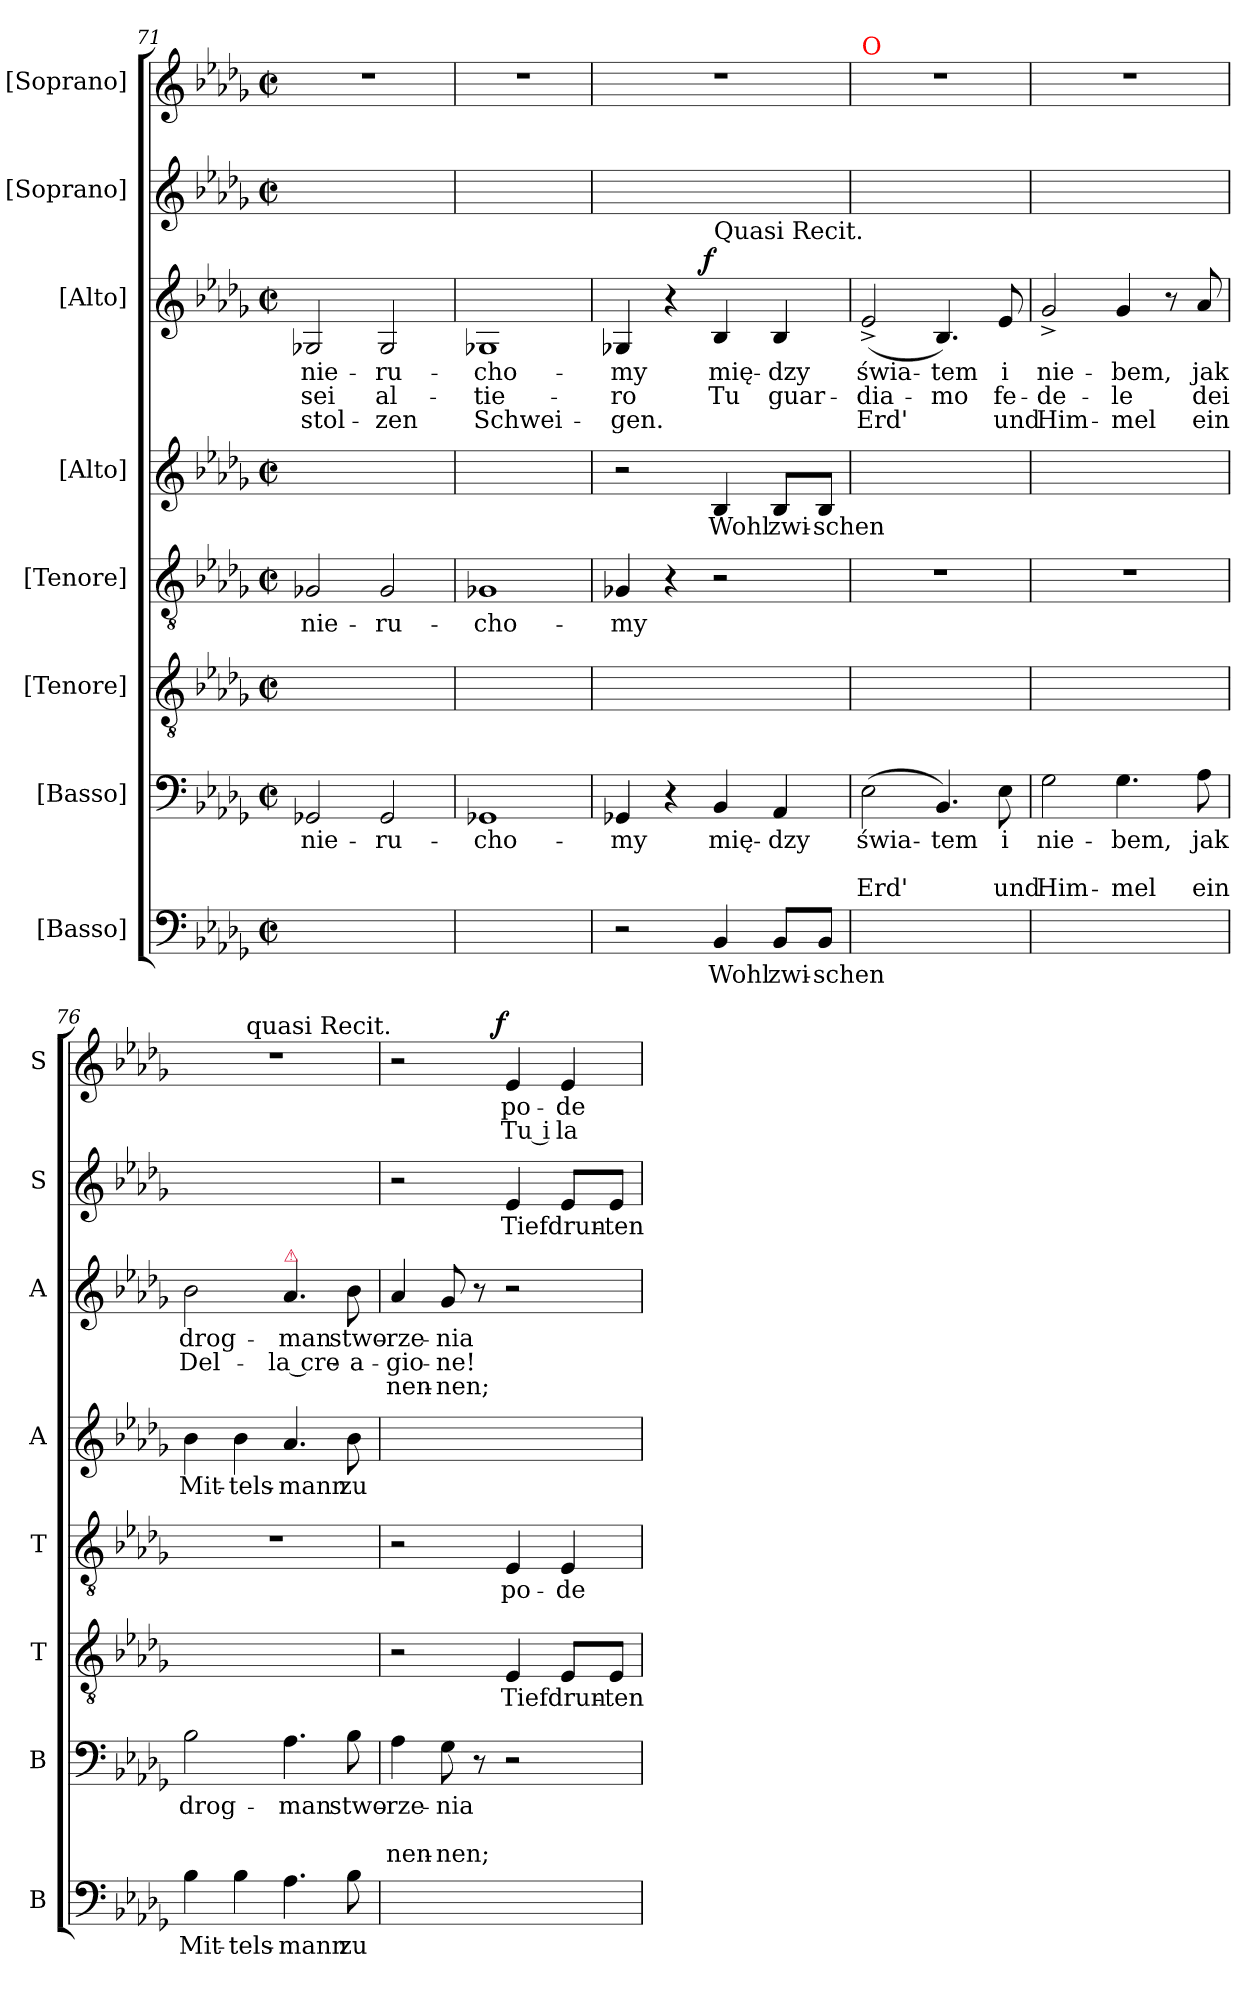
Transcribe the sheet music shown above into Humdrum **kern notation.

**kern	**text	**kern	**text	**text	**text	**kern	**text	**kern	**text	**kern	**text	**kern	**text	**text	**text	**dynam	**kern	**text	**kern	**text	**text	**dynam
*part8	*part8	*part7	*part7	*part7	*part7	*part6	*part6	*part5	*part5	*part4	*part4	*part3	*part3	*part3	*part3	*part3	*part2	*part2	*part1	*part1	*part1	*part1
*staff8	*staff8	*staff7	*staff7	*staff7	*staff7	*staff6	*staff6	*staff5	*staff5	*staff4	*staff4	*staff3	*staff3	*staff3	*staff3	*staff3	*staff2	*staff2	*staff1	*staff1	*staff1	*staff1
*I"[Basso]	*	*I"[Basso]	*	*	*	*I"[Tenore]	*	*I"[Tenore]	*	*I"[Alto]	*	*I"[Alto]	*	*	*	*	*I"[Soprano]	*	*I"[Soprano]	*	*	*
*I'B	*	*I'B	*	*	*	*I'T	*	*I'T	*	*I'A	*	*I'A	*	*	*	*	*I'S	*	*I'S	*	*	*
*clefF4	*	*clefF4	*	*	*	*clefGv2	*	*clefGv2	*	*clefG2	*	*clefG2	*	*	*	*	*clefG2	*	*clefG2	*	*	*
*k[b-e-a-d-g-]	*	*k[b-e-a-d-g-]	*	*	*	*k[b-e-a-d-g-]	*	*k[b-e-a-d-g-]	*	*k[b-e-a-d-g-]	*	*k[b-e-a-d-g-]	*	*	*	*	*k[b-e-a-d-g-]	*	*k[b-e-a-d-g-]	*	*	*
*D-:	*	*D-:	*	*	*	*D-:	*	*D-:	*	*D-:	*	*D-:	*	*	*	*	*D-:	*	*D-:	*	*	*
*M2/2	*	*M2/2	*	*	*	*M2/2	*	*M2/2	*	*M2/2	*	*M2/2	*	*	*	*	*M2/2	*	*M2/2	*	*	*
*met(c|)	*	*met(c|)	*	*	*	*met(c|)	*	*met(c|)	*	*met(c|)	*	*met(c|)	*	*	*	*	*met(c|)	*	*met(c|)	*	*	*
=71	=71	=71	=71	=71	=71	=71	=71	=71	=71	=71	=71	=71	=71	=71	=71	=71	=71	=71	=71	=71	=71	=71
!	!	!	!	!	!	!	!	!	!	!	!	!	!	!LO:LY:color=red	!	!	!	!	!	!	!	!
1ryy	.	2GG-X/	nie-	.	.	1ryy	.	2G-X/	nie-	1ryy	.	2G-X/	nie-	sei	stol-	.	1ryy	.	1r	.	.	.
!	!	!	!	!	!	!	!	!	!	!	!	!	!	!LO:LY:color=red	!	!	!	!	!	!	!	!
.	.	2GG-/	-ru-	.	.	.	.	2G-/	-ru-	.	.	2G-/	-ru-	al-	-zen	.	.	.	.	.	.	.
=72	=72	=72	=72	=72	=72	=72	=72	=72	=72	=72	=72	=72	=72	=72	=72	=72	=72	=72	=72	=72	=72	=72
!	!	!	!	!	!	!	!	!	!	!	!	!	!	!LO:LY:color=red	!	!	!	!	!	!	!	!
1ryy	.	1GG-X	-cho-	.	.	1ryy	.	1G-X	-cho-	1ryy	.	1G-X	-cho-	-tie-	Schwei-	.	1ryy	.	1r	.	.	.
=73	=73	=73	=73	=73	=73	=73	=73	=73	=73	=73	=73	=73	=73	=73	=73	=73	=73	=73	=73	=73	=73	=73
!	!	!	!	!	!	!	!	!	!	!	!	!	!	!LO:LY:color=red	!	!	!	!	!	!	!	!
2r	.	4GG-X/	-my	.	.	1ryy	.	4G-X/	-my	2r	.	4G-X/	-my	-ro	-gen.	.	1ryy	.	1r	.	.	.
.	.	4r	.	.	.	.	.	4r	.	.	.	4r	.	.	.	.	.	.	.	.	.	.
!	!	!	!	!	!	!	!	!	!	!	!	!LO:TX:a:t=Quasi Recit.	!	!	!	!	!	!	!	!	!	!
!	!	!	!	!	!	!	!	!	!	!	!	!	!	!LO:LY:color=red	!	!LO:DY:a:rj	!	!	!	!	!	!
4BB-/	Wohl	4BB-/	mię-	.	.	.	.	2r	.	4B-/	Wohl	4B-/	mię-	Tu	.	f	.	.	.	.	.	.
!	!	!	!	!	!	!	!	!	!	!	!	!	!	!LO:LY:color=red	!	!	!	!	!	!	!	!
8BB-/L	zwi-	4AA-/	-dzy	.	.	.	.	.	.	8B-/L	zwi-	4B-/	-dzy	guar-	.	.	.	.	.	.	.	.
8BB-/J	-schen	.	.	.	.	.	.	.	.	8B-/J	-schen	.	.	.	.	.	.	.	.	.	.	.
=74	=74	=74	=74	=74	=74	=74	=74	=74	=74	=74	=74	=74	=74	=74	=74	=74	=74	=74	=74	=74	=74	=74
!	!	!	!	!	!	!	!	!	!	!	!	!	!	!	!	!	!	!	!LO:TX:a:color=red:t=O	!	!	!
!	!	!	!	!	!	!	!	!	!	!	!	!	!	!LO:LY:color=red	!	!	!	!	!	!	!	!
1ryy	.	(>2E-\	świa-	.	Erd'	1ryy	.	1r	.	1ryy	.	(<2e-^>/	świa-	-dia-	Erd'	.	1ryy	.	1r	.	.	.
!	!	!	!	!	!	!	!	!	!	!	!	!	!	!LO:LY:color=red	!	!	!	!	!	!	!	!
.	.	4.BB-/)	-tem	.	.	.	.	.	.	.	.	4.B-/)	-tem	-mo	.	.	.	.	.	.	.	.
!	!	!	!	!	!	!	!	!	!	!	!	!	!	!LO:LY:color=red	!	!	!	!	!	!	!	!
.	.	8E-\	i	.	und	.	.	.	.	.	.	8e-/	i	fe-	und	.	.	.	.	.	.	.
=75	=75	=75	=75	=75	=75	=75	=75	=75	=75	=75	=75	=75	=75	=75	=75	=75	=75	=75	=75	=75	=75	=75
!	!	!	!	!	!	!	!	!	!	!	!	!	!	!LO:LY:color=red	!	!	!	!	!	!	!	!
1ryy	.	2G-\	nie-	.	Him-	1ryy	.	1r	.	1ryy	.	2g-^>/	nie-	-de-	Him-	.	1ryy	.	1r	.	.	.
!	!	!	!	!	!	!	!	!	!	!	!	!	!	!LO:LY:color=red	!	!	!	!	!	!	!	!
.	.	4.G-i\	-bem,	.	-mel	.	.	.	.	.	.	4g-/	-bem,	-le	-mel	.	.	.	.	.	.	.
.	.	.	.	.	.	.	.	.	.	.	.	8r	.	.	.	.	.	.	.	.	.	.
!	!	!	!	!	!	!	!	!	!	!	!	!	!	!LO:LY:color=red	!	!	!	!	!	!	!	!
.	.	8A-i\	jak	.	ein	.	.	.	.	.	.	8a-/	jak	dei	ein	.	.	.	.	.	.	.
=76	=76	=76	=76	=76	=76	=76	=76	=76	=76	=76	=76	=76	=76	=76	=76	=76	=76	=76	=76	=76	=76	=76
!	!	!	!	!	!	!	!	!	!	!	!	!	!	!LO:LY:color=red	!	!	!	!	!	!	!	!
4B-\	Mit-	2B-\	drog-	.	.	1ryy	.	1r	.	4b-\	Mit-	2b-\	drog-	Del-	.	.	1ryy	.	1r	.	.	.
4B-\	-tels-	.	.	.	.	.	.	.	.	4b-\	-tels-	.	.	.	.	.	.	.	.	.	.	.
!	!	!	!	!	!	!	!	!	!	!	!	!LO:TX:a:color=crimson:t=⚠	!	!	!	!	!	!	!	!	!	!
!	!	!	!	!	!	!	!	!	!	!	!	!	!	!LO:LY:color=red	!	!	!	!	!	!	!	!
4.A-\	-mann	4.A-\	-man	.	.	.	.	.	.	4.a-/	-mann	4.a-/	-man	-la cre-	.	.	.	.	.	.	.	.
!	!	!	!	!	!	!	!	!	!	!	!	!	!	!LO:LY:color=red	!	!	!	!	!	!	!	!
8B-\	zu	8B-\	stwo-	.	.	.	.	.	.	8b-\	zu	8b-\	stwo-	-a-	.	.	.	.	.	.	.	.
=77	=77	=77	=77	=77	=77	=77	=77	=77	=77	=77	=77	=77	=77	=77	=77	=77	=77	=77	=77	=77	=77	=77
!	!	!	!	!	!	!	!	!	!	!	!	!	!	!	!	!	!	!	!LO:TX:a:rj:t=quasi Recit.	!	!	!
!	!	!	!	!	!	!	!	!	!	!	!	!	!	!LO:LY:color=red	!	!	!	!	!	!	!	!
1ryy	.	4A-\	-rze-	.	nen-	2r	.	2r	.	1ryy	.	4a-/	-rze-	-gio-	nen-	.	2r	.	2r	.	.	.
!	!	!	!	!	!	!	!	!	!	!	!	!	!	!LO:LY:color=red	!	!	!	!	!	!	!	!
.	.	8G-\	-nia	.	-nen;	.	.	.	.	.	.	8g-/	-nia	-ne!	-nen;	.	.	.	.	.	.	.
.	.	8r	.	.	.	.	.	.	.	.	.	8r	.	.	.	.	.	.	.	.	.	.
!	!	!	!	!	!	!	!	!	!	!	!	!	!	!	!	!	!	!	!	!	!LO:LY:color=red	!LO:DY:a:rj
.	.	2r	.	.	.	4E-/	Tief	4E-/	po-	.	.	2r	.	.	.	.	4e-/	Tief	4e-/	po-	Tu i	f
!	!	!	!	!	!	!	!	!	!	!	!	!	!	!	!	!	!	!	!	!	!LO:LY:color=red	!
.	.	.	.	.	.	8E-/L	drun-	4E-/	-de-	.	.	.	.	.	.	.	8e-/L	drun-	4e-/	-de-	la-	.
.	.	.	.	.	.	8E-/J	-ten	.	.	.	.	.	.	.	.	.	8e-/J	-ten	.	.	.	.
=	=	=	=	=	=	=	=	=	=	=	=	=	=	=	=	=	=	=	=	=	=	=
*-	*-	*-	*-	*-	*-	*-	*-	*-	*-	*-	*-	*-	*-	*-	*-	*-	*-	*-	*-	*-	*-	*-
